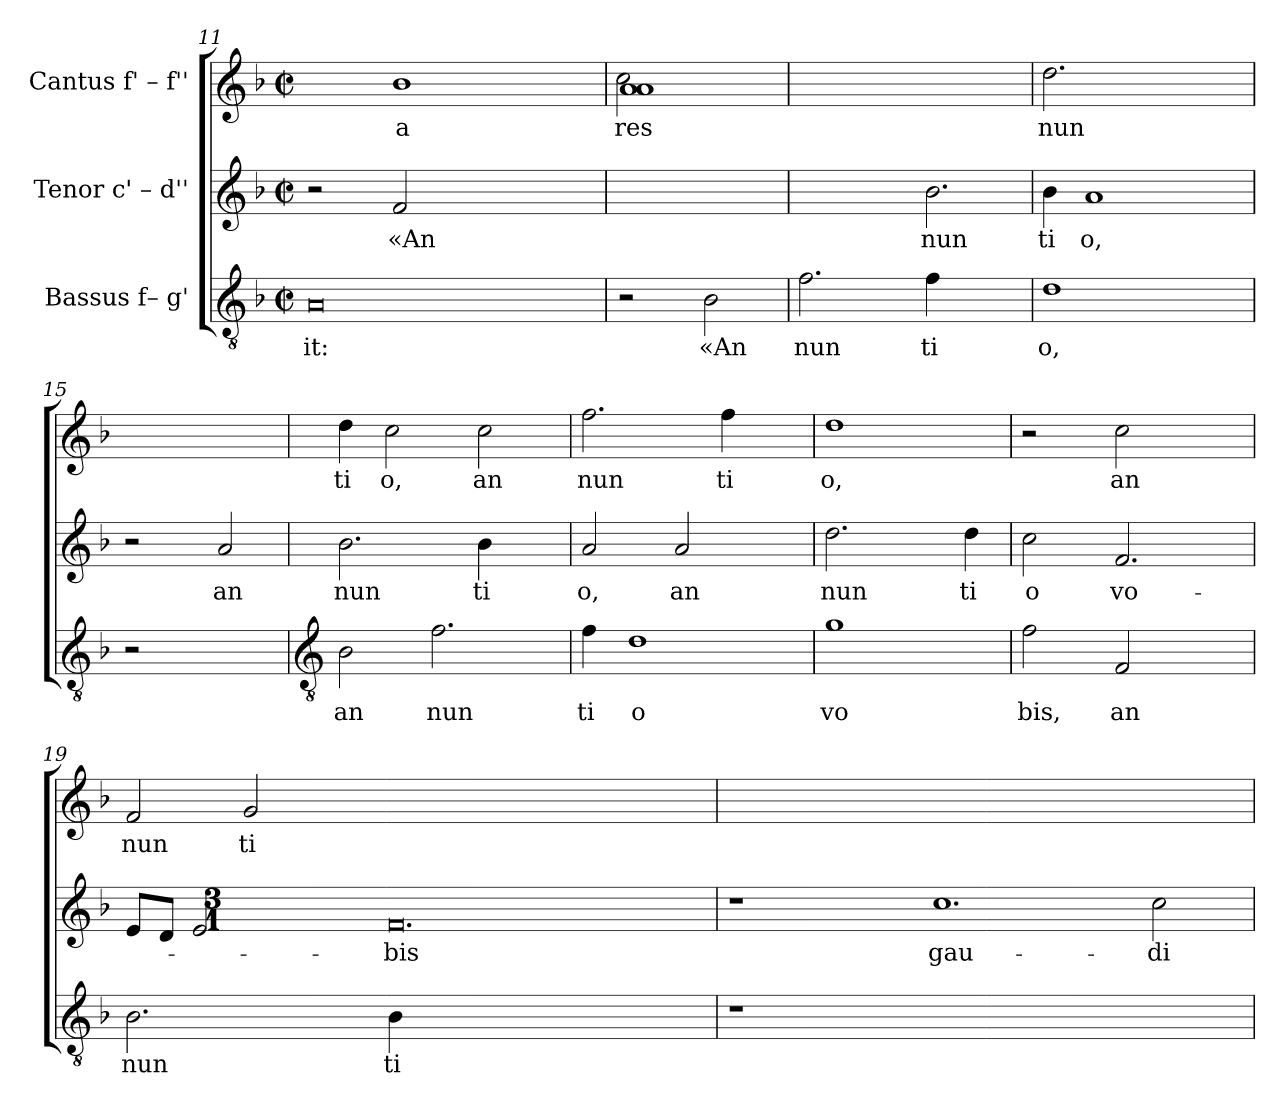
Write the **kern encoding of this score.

**kern	**text	**kern	**text	**kern	**text
*part3	*part3	*part2	*part2	*part1	*part1
*staff3	*staff3	*staff2	*staff2	*staff1	*staff1
*I"Bassus  f– g'	*	*I"Tenor  c' – d''	*	*I"Cantus  f' – f''	*
*clefGv2	*	*clefG2	*	*clefG2	*
*k[b-]	*	*k[b-]	*	*k[b-]	*
*F:	*	*F:	*	*F:	*
*M2/2	*	*M2/2	*	*M2/2	*
*met(c|)	*	*met(c|)	*	*met(c|)	*
=11	=11	=11	=11	=11	=11
!	!LO:LY:b	!	!	!	!
*	*	*	*	*^	*
0A	it:	2r	.	4ryy	4ryy	.
.	.	.	.	4ryy	4ryy	.
!	!	!	!LO:LY:b	!	!	!LO:LY:b
.	.	2f/	«An	1b-/	4ryy	a
.	.	.	.	.	4ryy	.
.	.	1ryy	.	.	2ryy	.
.	.	.	.	2ryy	2ryy	.
=12	=12	=12	=12	=12	=12	=12
!	!	!	!	!	!	!LO:LY:b
!	!	!	!	!	!	!LO:LY:b
2r	.	4ryy	.	1a/ 1a/	2cc\	res
.	.	2.ryy	.	.	.	.
!	!LO:LY:b	!	!	!	!	!
2B-\	«An	.	.	.	4ryy	.
.	.	.	.	.	4ryy	.
!!LO:LB:g=z	!!
=13	=13	=13	=13	=13	=13	=13
!	!LO:LY:b	!	!	!	!	!
2.f\	nun	4ryy	.	4ryy	4ryy	.
.	.	4ryy	.	4ryy	4ryy	.
.	.	4ryy	.	4ryy	4ryy	.
!	!LO:LY:b	!	!LO:LY:b	!	!	!
4f\	ti	2.b-\	nun	4ryy	4ryy	.
2ryy	.	.	.	2ryy	2ryy	.
=14	=14	=14	=14	=14	=14	=14
!	!LO:LY:b	!	!LO:LY:b	!	!	!LO:LY:b
1d	o,	4b-\	ti	2.dd\	4ryy	nun
!	!	!	!LO:LY:b	!	!	!
.	.	1a	o,	.	4ryy	.
.	.	.	.	.	4ryy	.
.	.	.	.	4ryy	4ryy	.
4ryy	.	.	.	4ryy	4ryy	.
*	*	*	*	*v	*v	*
=15	=15	=15	=15	=15	=15
2r	.	2r	.	4ryy	.
.	.	.	.	2.ryy	.
!	!	!	!LO:LY:b	!	!
2ryy	.	2a/	an	.	.
!!LO:LB:g=z
=16	=16	=16	=16	=16	=16
*clefGv2	*	*	*	*	*
!	!LO:LY:b	!	!LO:LY:b	!	!LO:LY:b
*	*	*	*	*^	*
2B-\	an	2.b-\	nun	4dd\	4ryy	ti
!	!	!	!	!	!	!LO:LY:b
.	.	.	.	2cc\	4ryy	o,
!	!LO:LY:b	!	!	!	!	!
2.f\	nun	.	.	.	4ryy	.
!	!	!	!LO:LY:b	!	!	!LO:LY:b
.	.	4b-\	ti	2cc\	4ryy	an
.	.	4ryy	.	.	4ryy	.
=16A	=16A	=16A	=16A	=16A	=16A	=16A
!	!LO:LY:b	!	!LO:LY:b	!	!	!LO:LY:b
4f\	ti	2a/	o,	2.ff\	4ryy	nun
!	!LO:LY:b	!	!	!	!	!
1d	o	.	.	.	4ryy	.
!	!	!	!LO:LY:b	!	!	!
.	.	2a/	an	.	4ryy	.
!	!	!	!	!	!	!LO:LY:b
.	.	.	.	4ff\	4ryy	ti
.	.	4ryy	.	4ryy	4ryy	.
=17A	=17A	=17A	=17A	=17A	=17A	=17A
!	!LO:LY:b	!	!LO:LY:b	!	!	!LO:LY:b
1g	vo	2.dd\	nun	1dd/	4ryy	o,
.	.	.	.	.	4ryy	.
.	.	.	.	.	4ryy	.
!	!	!	!LO:LY:b	!	!	!
.	.	4dd\	ti	.	4ryy	.
!!LO:LB:g=z	!!
=18A	=18A	=18A	=18A	=18A	=18A	=18A
!	!LO:LY:b	!	!LO:LY:b	!	!	!
2f\	bis,	2cc\	o	2r	4ryy	.
.	.	.	.	.	4ryy	.
!	!LO:LY:b	!	!LO:LY:b	!	!	!LO:LY:b
2F/	an	2.f/	vo-	2cc\	4ryy	an
.	.	.	.	.	4ryy	.
4ryy	.	.	.	4ryy	4ryy	.
=19A	=19A	=19A	=19A	=19A	=19A	=19A
!	!LO:LY:b	!	!	!	!	!LO:LY:b
2.B-\	nun	8e/L	.	2f/	4ryy	nun
.	.	8d/J	.	.	.	.
.	.	2e/	.	.	4ryy	.
!	!	!	!	!	!	!LO:LY:b
.	.	.	.	2g/	4ryy	ti
*	*	*M3/1	*	*	*	*
!	!LO:LY:b	!	!LO:LY:b	!	!	!
4B-\	ti	0.f	-bis	.	4ryy	.
0ryy	.	.	.	0ryy	0ryy	.
2.ryy	.	.	.	2.ryy	2.ryy	.
=20A	=20A	=20A	=20A	=20A	=20A	=20A
1r	.	1r	.	0ryy	4ryy	.
.	.	.	.	.	4ryy	.
.	.	.	.	.	4ryy	.
.	.	.	.	.	0ryy	.
!	!	!	!LO:LY:b	!	!	!
0ryy	.	1.cc	gau-	.	.	.
.	.	.	.	4ryy	.	.
.	.	.	.	2.ryy	.	.
!	!	!	!LO:LY:b	!	!	!
.	.	2cc\	-di-	.	.	.
.	.	.	.	.	4ryy	.
*	*	*	*	*v	*v	*
=	=	=	=	=	=
*-	*-	*-	*-	*-	*-
